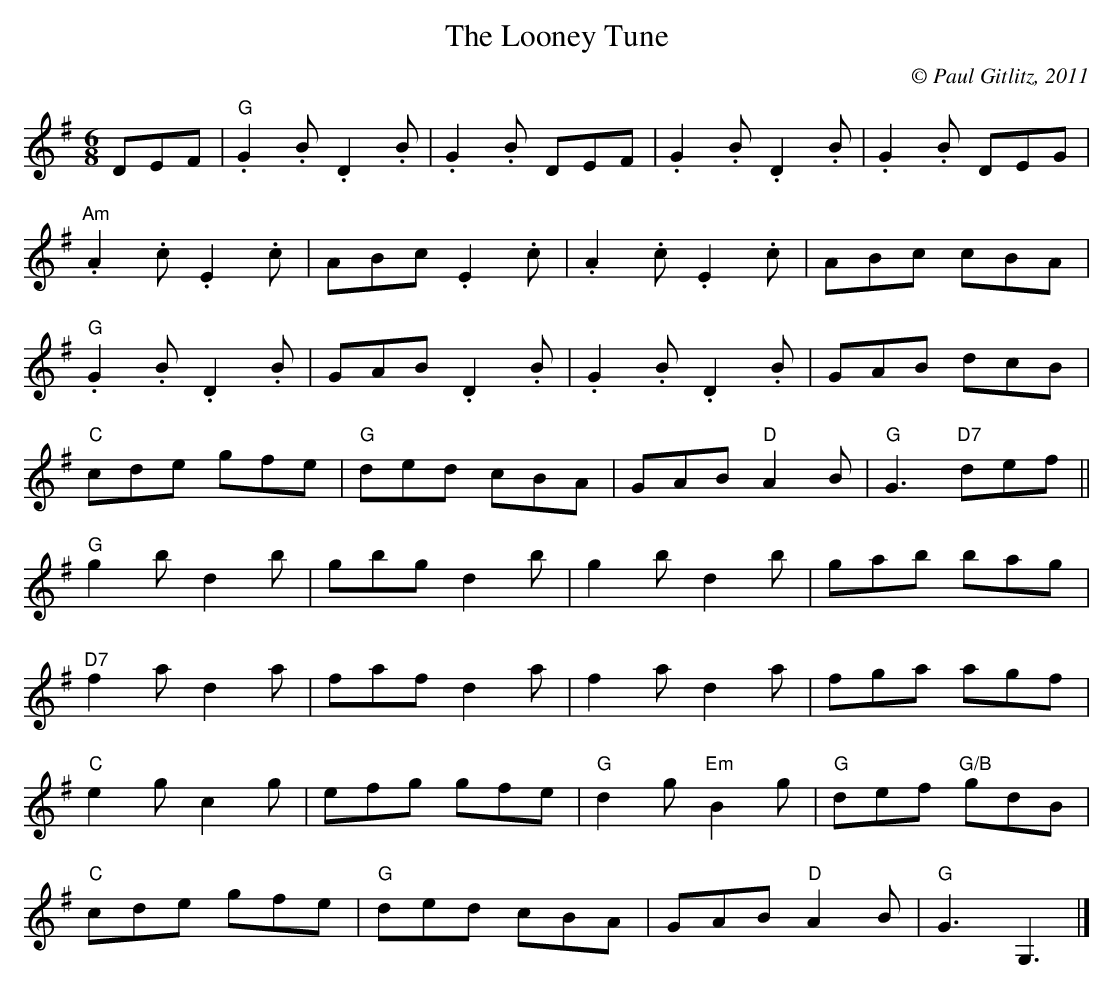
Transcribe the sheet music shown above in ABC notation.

X:1
T:Looney Tune, The
M:6/8
C:© Paul Gitlitz, 2011
K:G
DEF|"G".G2.B .D2.B|.G2.B DEF|.G2.B .D2.B|.G2.B DEG|!
"Am".A2.c .E2.c|ABc .E2.c|.A2.c .E2.c|ABc cBA|!
"G".G2.B .D2.B|GAB .D2.B|.G2.B .D2.B|GAB dcB|!
"C"cde gfe|"G"ded cBA|GAB "D"A2B |"G"G3"D7"def||!
"G"g2b d2b|gbg d2b|g2b d2b|gab bag|!
"D7"f2a d2a|faf d2a|f2a d2a|fga agf|!
"C"e2g c2g|efg gfe|"G"d2g "Em"B2g|"G"def "G/B"gdB|!
"C"cde gfe|"G"ded cBA|GAB "D"A2B |"G"G3G,3|]
